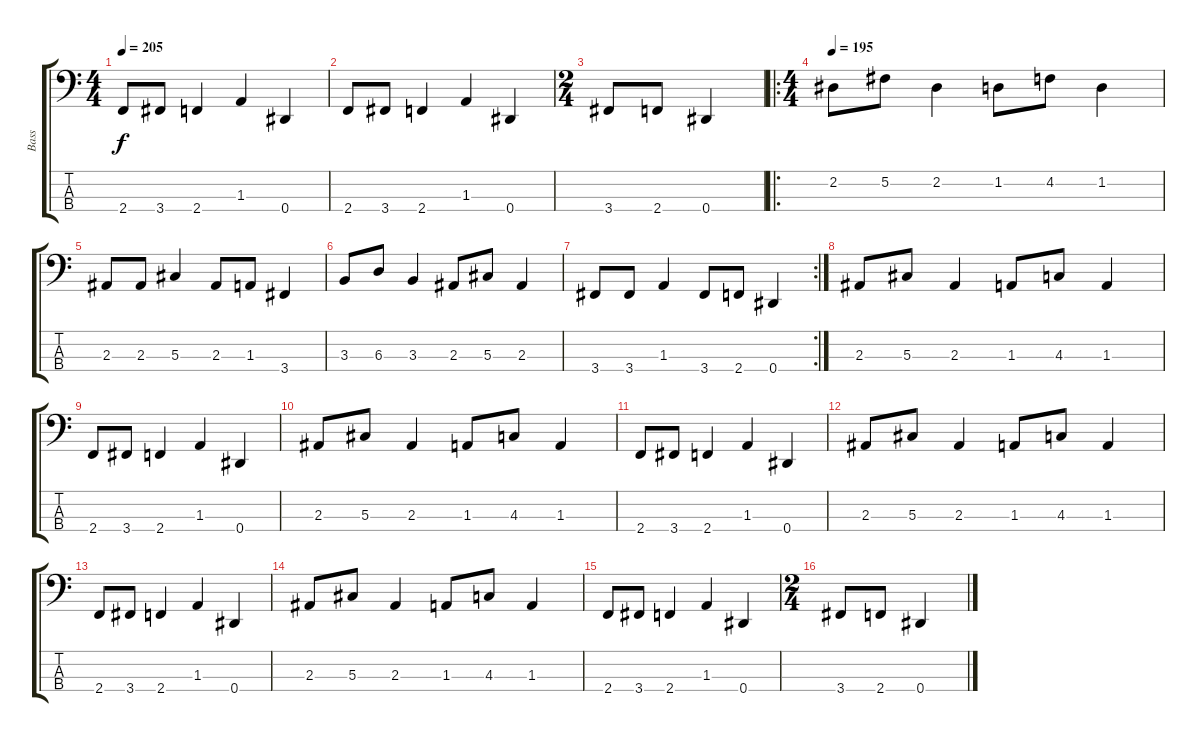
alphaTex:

\track ("Bass" "Bass") {instrument slapbass2}
\staff {score tabs}
\tuning (Gb2 Db2 Ab1 Eb1) {hide}
\ts (4 4)
\tempo 205
\clef f4
\ks c
2.4.8{dy f} 3.4.8 2.4.4 1.3.4 0.4.4 |
2.4.8 3.4.8 2.4.4 1.3.4 0.4.4 |
\ts (2 4)
3.4.8 2.4.8 0.4.4 |
\ro
\ts (4 4)
\tempo 195
2.2.8 5.2.8 2.2.4 1.2.8 4.2.8 1.2.4 |
2.3.8 2.3.8 5.3.4 2.3.8 1.3.8 3.4.4 |
3.3.8 6.3.8 3.3.4 2.3.8 5.3.8 2.3.4 |
\rc 2
3.4.8 3.4.8 1.3.4 3.4.8 2.4.8 0.4.4 |
2.3.8 5.3.8 2.3.4 1.3.8 4.3.8 1.3.4 |
2.4.8 3.4.8 2.4.4 1.3.4 0.4.4 |
2.3.8 5.3.8 2.3.4 1.3.8 4.3.8 1.3.4 |
2.4.8 3.4.8 2.4.4 1.3.4 0.4.4 |
2.3.8 5.3.8 2.3.4 1.3.8 4.3.8 1.3.4 |
2.4.8 3.4.8 2.4.4 1.3.4 0.4.4 |
2.3.8 5.3.8 2.3.4 1.3.8 4.3.8 1.3.4 |
2.4.8 3.4.8 2.4.4 1.3.4 0.4.4 |
\ts (2 4)
3.4.8 2.4.8 0.4.4
